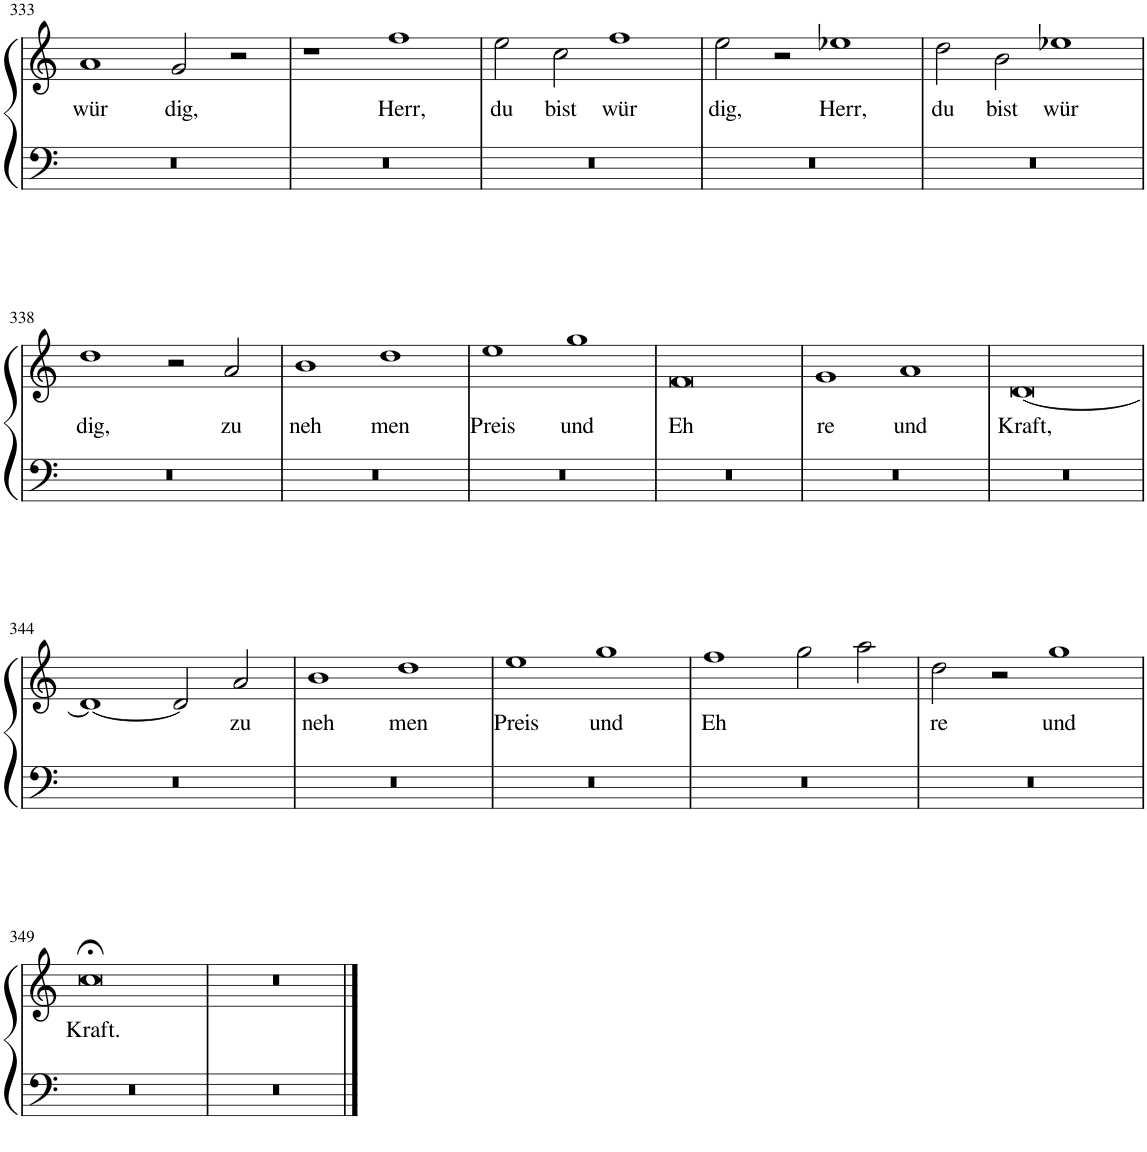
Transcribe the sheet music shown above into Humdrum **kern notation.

**kern	**kern	**text
*part1	*part1	*part1
*staff2	*staff1	*staff1
*I"Piano	*	*
*I'Pno.	*	*
!!LO:PB:g=z
*clefF4	*clefG2	*
*k[]	*k[]	*
*M4/2	*M4/2	*
=333	=333	=333
!	!	!LO:LY:b
0r	1a	wür
!	!	!LO:LY:b
.	2g/	dig,
.	2r	.
=334	=334	=334
0r	0r	.
!	!	!LO:LY:b
1ryy	1ff	Herr,
=335	=335	=335
!	!	!LO:LY:b
0r	2ee\	du
!	!	!LO:LY:b
.	2cc\	bist
!	!	!LO:LY:b
.	1ff	wür
=336	=336	=336
!	!	!LO:LY:b
0r	2ee\	dig,
.	2r	.
!	!	!LO:LY:b
.	1ee-X	Herr,
=337	=337	=337
!	!	!LO:LY:b
0r	2dd\	du
!	!	!LO:LY:b
.	2b\	bist
!	!	!LO:LY:b
.	1ee-X	wür
!!LO:LB:g=z
=338	=338	=338
!	!	!LO:LY:b
0r	1dd	dig,
.	2r	.
!	!	!LO:LY:b
.	2a/	zu
=339	=339	=339
!	!	!LO:LY:b
0r	1b	neh
!	!	!LO:LY:b
.	1dd	men
=340	=340	=340
!	!	!LO:LY:b
0r	1ee	Preis
!	!	!LO:LY:b
.	1gg	und
=341	=341	=341
!	!	!LO:LY:b
0r	0f	Eh
=342	=342	=342
!	!	!LO:LY:b
0r	1g	re
!	!	!LO:LY:b
.	1a	und
=343	=343	=343
!	!	!LO:LY:b
0r	[0d	Kraft,
!!LO:LB:g=z
=344	=344	=344
0r	1d_	.
.	2d/]	.
!	!	!LO:LY:b
.	2a/	zu
=345	=345	=345
!	!	!LO:LY:b
0r	1b	neh
!	!	!LO:LY:b
.	1dd	men
=346	=346	=346
!	!	!LO:LY:b
0r	1ee	Preis
!	!	!LO:LY:b
.	1gg	und
=347	=347	=347
!	!	!LO:LY:b
0r	1ff	Eh
.	2gg\	.
.	2aa\	.
=348	=348	=348
!	!	!LO:LY:b
0r	2dd\	re
.	2r	.
!	!	!LO:LY:b
.	1gg	und
!!LO:LB:g=z
=349	=349	=349
!	!	!LO:LY:b
0r	0cc;<	Kraft.
=350	=350	=350
0r	0r	.
==	==	==
*-	*-	*-
